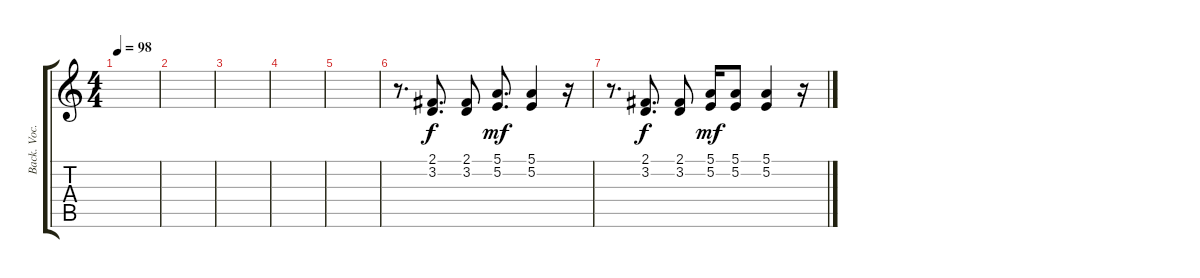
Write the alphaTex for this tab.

\track ("Back. Voc." "Back. Voc.") {instrument choiraahs}
\staff {score tabs}
\tuning (E4 B3 G3 D3 A2 E2) {hide}
\ts (4 4)
\tempo 98
\clef g2
\ks c
|
|
|
|
|
r.8{d} (2.1 3.2).8{d} (2.1 3.2).8 (5.1 5.2).8{d dy mf} (5.1 5.2).4 r.16 |
r.8{d} (2.1 3.2).8{d dy f} (2.1 3.2).8 (5.1 5.2).16{dy mf} (5.1 5.2).8 (5.1 5.2).4 r.16
